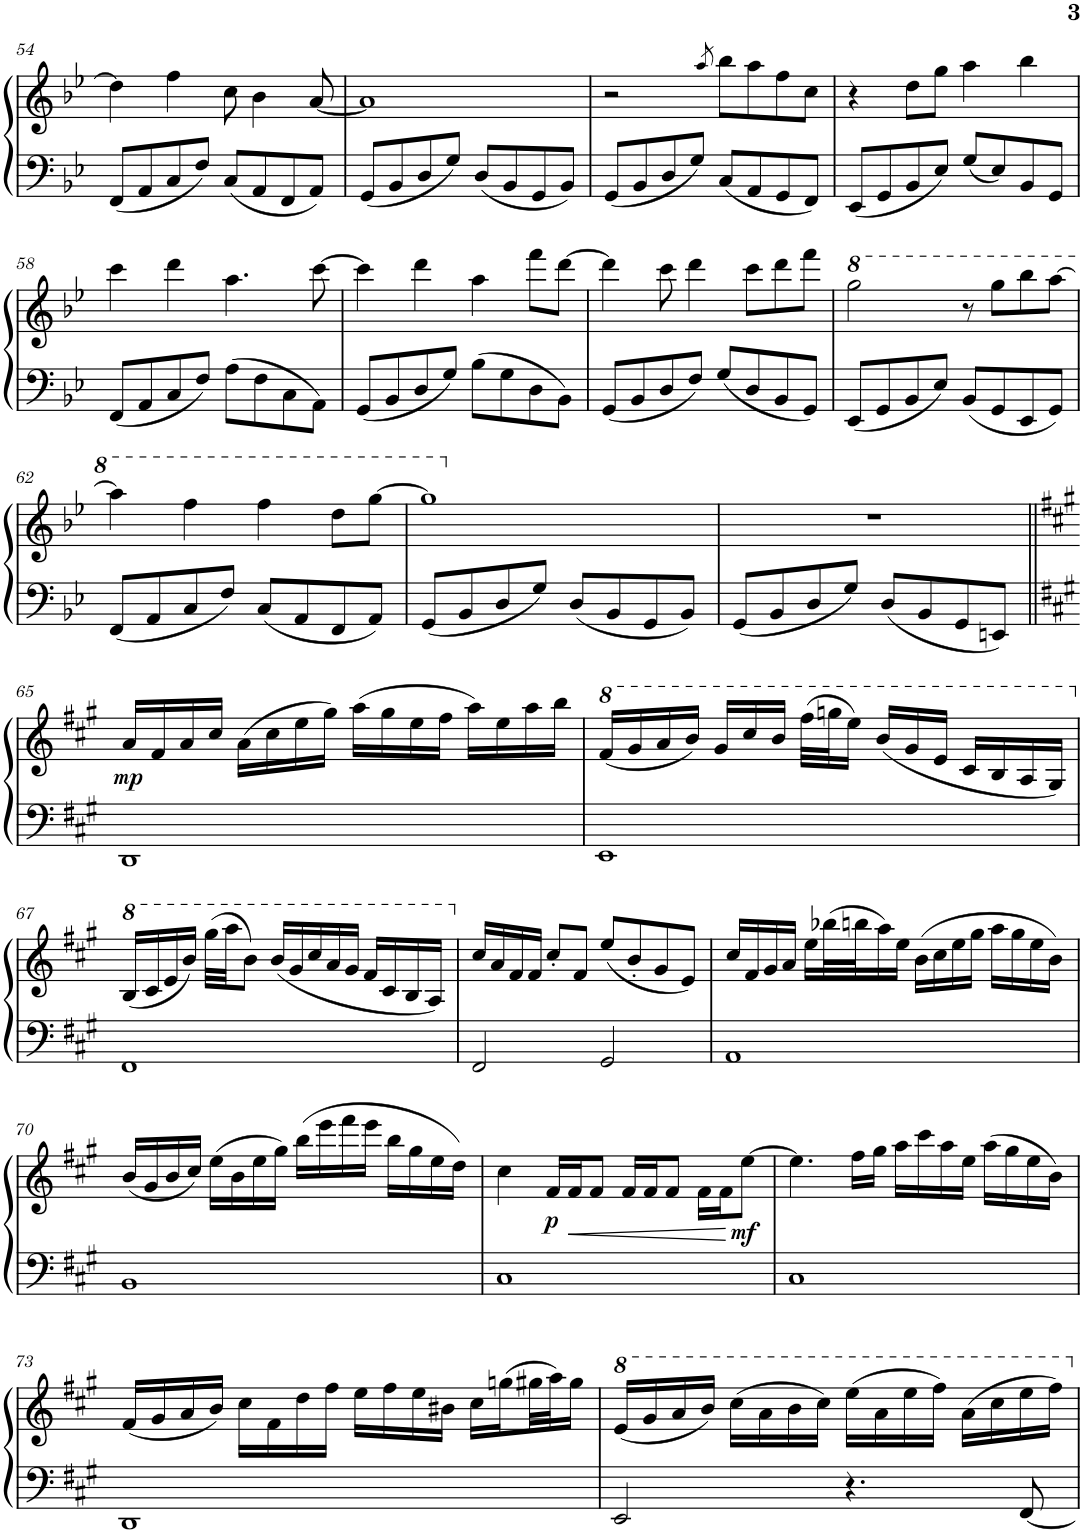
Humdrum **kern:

**kern	**kern	**dynam
*part1	*part1	*part1
*staff2	*staff1	*staff1/2
*I"Piano, Piano MIDI High	*	*
*I'Pno.	*	*
!!LO:PB:g=z
*clefF4	*clefG2	*
*k[b-e-]	*k[b-e-]	*
*M4/4	*M4/4	*
=54	=54	=54
8FF/L	4dd\]	.
8AA/	.	.
8C/	4ff\	.
8F/J	.	.
8C/L	8cc\	.
8AA/	4b-\	.
8FF/	.	.
8AA/J	[8a/	.
=55	=55	=55
8GG/L	1a]	.
8BB-/	.	.
8D/	.	.
8G/J	.	.
8D/L	.	.
8BB-/	.	.
8GG/	.	.
8BB-/J	.	.
=56	=56	=56
8GG/L	2r	.
8BB-/	.	.
8D/	.	.
8G/J	.	.
.	8qaa/	.
8C/L	8bb-\L	.
8AA/	8aa\	.
8GG/	8ff\	.
8FF/J	8cc\J	.
=57	=57	=57
8EE-/L	4r	.
8GG/	.	.
8BB-/	8dd\L	.
8E-/J	8gg\J	.
8G/L	4aa\	.
8E-/	.	.
8BB-/	4bb-\	.
8GG/J	.	.
!!LO:LB:g=z
=58	=58	=58
8FF/L	4ccc\	.
8AA/	.	.
8C/	4ddd\	.
8F/J	.	.
8A\L	4.aa\	.
8F\	.	.
8C\	.	.
8AA\J	[8ccc\	.
=59	=59	=59
8GG/L	4ccc\]	.
8BB-/	.	.
8D/	4ddd\	.
8G/J	.	.
8B-\L	4aa\	.
8G\	.	.
8D\	8fff\L	.
8BB-\J	[8ddd\J	.
=60	=60	=60
8GG/L	4ddd\]	.
8BB-/	.	.
8D/	8ccc\	.
8F/J	4ddd\	.
8G/L	.	.
8D/	8ccc\L	.
8BB-/	8ddd\	.
8GG/J	8fff\J	.
=61	=61	=61
*	*8va	*
8EE-/L	2ggg\	.
8GG/	.	.
8BB-/	.	.
8E-/J	.	.
8BB-/L	8r	.
8GG/	8ggg\L	.
8EE-/	8bbb-\	.
8GG/J	[8aaa\J	.
!!LO:LB:g=z
=62	=62	=62
8FF/L	4aaa\]	.
8AA/	.	.
8C/	4fff\	.
8F/J	.	.
8C/L	4fff\	.
8AA/	.	.
8FF/	8ddd\L	.
8AA/J	[8ggg\J	.
=63	=63	=63
8GG/L	1ggg]	.
8BB-/	.	.
8D/	.	.
8G/J	.	.
8D/L	.	.
8BB-/	.	.
8GG/	.	.
8BB-/J	.	.
=64	=64	=64
*	*X8va	*
8GG/L	1r	.
8BB-/	.	.
8D/	.	.
8G/J	.	.
8D/L	.	.
8BB-/	.	.
8GG/	.	.
8EEn/J	.	.
!!LO:LB:g=z
=65||	=65||	=65||
*k[f#c#g#]	*k[f#c#g#]	*
!	!	!LO:DY:b
1DD	16a/LL	mp
.	16f#/	.
.	16a/	.
.	16cc#/JJ	.
.	(16a\LL	.
.	16cc#\	.
.	16ee\	.
.	16gg#\JJ)	.
.	(16aa\LL	.
.	16gg#\	.
.	16ee\	.
.	16ff#\JJ	.
.	16aa\LL)	.
.	16ee\	.
.	16aa\	.
.	16bb\JJ	.
=66	=66	=66
*	*8va	*
1EE	(16ff#/LL	.
.	16gg#/	.
.	16aa/	.
.	16bb/JJ)	.
.	16gg#/LL	.
.	16ccc#/	.
.	16bb/JJ	.
.	(32fff#\LLL	.
.	32gggn\J	.
.	16eee\JJ)	.
.	(16bb/LL	.
.	16gg#/	.
.	16ee/JJ	.
.	16cc#/LL	.
.	16b/	.
.	16a/	.
.	16g#/JJ)	.
!!LO:LB:g=z
=67	=67	=67
*	*X8va	*
*	*8va	*
1FF#	(16b/LL	.
.	16cc#/	.
.	16ee/	.
.	16bb/JJ)	.
.	(32ggg#\LLL	.
.	32aaa\JJ	.
.	8bb\J)	.
.	(16bb/LL	.
.	16gg#/	.
.	16ccc#/	.
.	16aa/	.
.	16gg#/JJ	.
.	16ff#/LL	.
.	16cc#/	.
.	16b/	.
.	16a/JJ)	.
=68	=68	=68
*	*X8va	*
2FF#/	16cc#/LL	.
.	16a/	.
.	16f#/	.
.	16f#/JJ	.
.	8cc#'/L	.
.	8f#/J	.
2GG#/	(8ee/L	.
.	8b'/	.
.	8g#/	.
.	8e/J)	.
=69	=69	=69
1AA	16cc#/LL	.
.	16f#/	.
.	16g#/	.
.	16a/JJ	.
.	16ee\LL	.
.	(32bb-X\L	.
.	32bbn\J	.
.	16aa\)	.
.	16ee\JJ	.
.	(16b\LL	.
.	16cc#\	.
.	16ee\	.
.	16gg#\JJ	.
.	16aa\LL	.
.	16gg#\	.
.	16ee\	.
.	16b\JJ)	.
!!LO:LB:g=z
=70	=70	=70
1BB	(16b/LL	.
.	16g#/	.
.	16b/	.
.	16cc#/JJ)	.
.	(16ee\LL	.
.	16b\	.
.	16ee\	.
.	16gg#\JJ)	.
.	(16bb\LL	.
.	16eee\	.
.	16fff#\	.
.	16eee\JJ	.
.	16bb\LL	.
.	16gg#\	.
.	16ee\	.
.	16dd\JJ)	.
=71	=71	=71
1C#	4cc#\	.
!	!	!LO:DY:b
!	!	!LO:DY:n=1:b
.	16f#/LL	other-dynamics p
!	!	!LO:HP:b
.	16f#/J	<
.	8f#/J	.
.	16f#/LL	.
.	16f#/J	.
.	8f#/J	.
.	16f#\LL	.
.	16f#\J	.
!	!	!LO:DY:n=2:b
.	[8ee\J	[ mf
=72	=72	=72
1C#	4.ee\]	.
.	16ff#\LL	.
.	16gg#\JJ	.
.	16aa\LL	.
.	16ccc#\	.
.	16aa\	.
.	16ee\JJ	.
.	(16aa\LL	.
.	16gg#\	.
.	16ee\	.
.	16b\JJ)	.
!!LO:LB:g=z
=73	=73	=73
1DD	(16f#/LL	.
.	16g#/	.
.	16a/	.
.	16b/JJ)	.
.	16cc#\LL	.
.	16f#\	.
.	16dd\	.
.	16ff#\JJ	.
.	16ee\LL	.
.	16ff#\	.
.	16ee\	.
.	16b#X\JJ	.
.	16cc#\LL	.
.	(16ggn\	.
.	32gg#X\L	.
.	32aa\J)	.
.	16gg#\JJ	.
=74	=74	=74
*	*8va	*
2EE/	(16ee/LL	.
.	16gg#/	.
.	16aa/	.
.	16bb/JJ)	.
.	(16ccc#\LL	.
.	16aa\	.
.	16bb\	.
.	16ccc#\JJ)	.
4.r	(16eee\LL	.
.	16aa\	.
.	16eee\	.
.	16fff#\JJ)	.
.	(16aa\LL	.
.	16ccc#\	.
[8FF#/	16eee\	.
.	16fff#\JJ)	.
*	*X8va	*
=	=	=
*-	*-	*-
